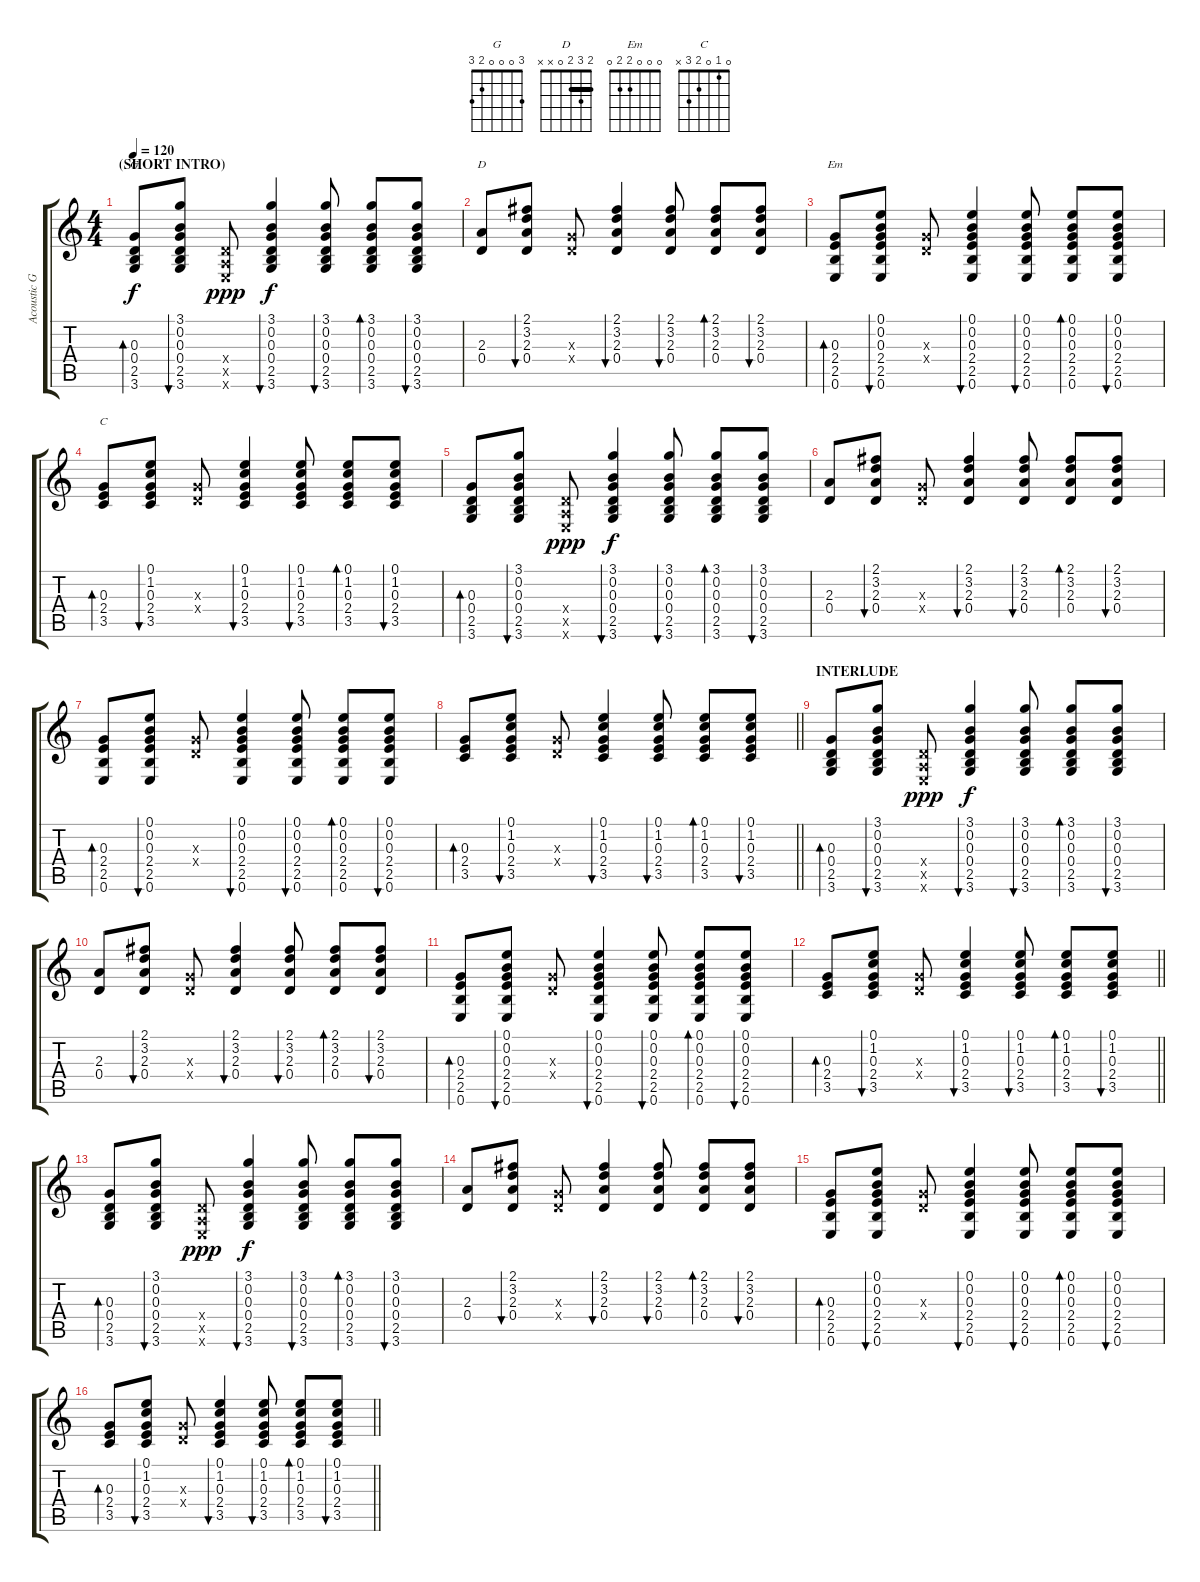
\track ("Acoustic Guitar (R R)" "Acoustic G") {instrument acousticguitarsteel}
\staff {score tabs}
\tuning (E4 B3 G3 D3 A2 E2) {hide}
\chord ("G" 3 0 0 0 2 3)
\chord ("D" 2 3 2 0 x x) {barre 2}
\chord ("Em" 0 0 0 2 2 0)
\chord ("C" 0 1 0 2 3 x)
\ts (4 4)
\section ("" "(SHORT INTRO)")
\tempo 120
\clef g2
\ks c
(0.3 0.4 2.5 3.6).8{bd 60 ch "G" dy f} (3.1 0.2 0.3 0.4 2.5 3.6).8{bu 30} (0.4{x} 0.5{x} 0.6{x}).8{dy ppp} (3.1 0.2 0.3 0.4 2.5 3.6).4{bu 30 dy f} (3.1 0.2 0.3 0.4 2.5 3.6).8{bu 30} (3.1 0.2 0.3 0.4 2.5 3.6).8{bd 30} (3.1 0.2 0.3 0.4 2.5 3.6).8{bu 30} |
(2.3 0.4).8{ch "D"} (2.1 3.2 2.3 0.4).8{bu 60} (0.3{x} 0.4{x}).8 (2.1 3.2 2.3 0.4).4{bu 60} (2.1 3.2 2.3 0.4).8{bu 30} (2.1 3.2 2.3 0.4).8{bd 30} (2.1 3.2 2.3 0.4).8{bu 30} |
(0.3 2.4 2.5 0.6).8{bd 30 ch "Em"} (0.1 0.2 0.3 2.4 2.5 0.6).8{bu 60} (0.3{x} 0.4{x}).8 (0.1 0.2 0.3 2.4 2.5 0.6).4{bu 60} (0.1 0.2 0.3 2.4 2.5 0.6).8{bu 30} (0.1 0.2 0.3 2.4 2.5 0.6).8{bd 30} (0.1 0.2 0.3 2.4 2.5 0.6).8{bu 30} |
(0.3 2.4 3.5).8{bd 60 ch "C"} (0.1 1.2 0.3 2.4 3.5).8{bu 60} (0.3{x} 0.4{x}).8 (0.1 1.2 0.3 2.4 3.5).4{bu 60} (0.1 1.2 0.3 2.4 3.5).8{bu 30} (0.1 1.2 0.3 2.4 3.5).8{bd 30} (0.1 1.2 0.3 2.4 3.5).8{bu 30} |
(0.3 0.4 2.5 3.6).8{bd 60} (3.1 0.2 0.3 0.4 2.5 3.6).8{bu 30} (0.4{x} 0.5{x} 0.6{x}).8{dy ppp} (3.1 0.2 0.3 0.4 2.5 3.6).4{bu 30 dy f} (3.1 0.2 0.3 0.4 2.5 3.6).8{bu 30} (3.1 0.2 0.3 0.4 2.5 3.6).8{bd 30} (3.1 0.2 0.3 0.4 2.5 3.6).8{bu 30} |
(2.3 0.4).8 (2.1 3.2 2.3 0.4).8{bu 60} (0.3{x} 0.4{x}).8 (2.1 3.2 2.3 0.4).4{bu 60} (2.1 3.2 2.3 0.4).8{bu 30} (2.1 3.2 2.3 0.4).8{bd 30} (2.1 3.2 2.3 0.4).8{bu 30} |
(0.3 2.4 2.5 0.6).8{bd 30} (0.1 0.2 0.3 2.4 2.5 0.6).8{bu 60} (0.3{x} 0.4{x}).8 (0.1 0.2 0.3 2.4 2.5 0.6).4{bu 60} (0.1 0.2 0.3 2.4 2.5 0.6).8{bu 30} (0.1 0.2 0.3 2.4 2.5 0.6).8{bd 30} (0.1 0.2 0.3 2.4 2.5 0.6).8{bu 30} |
\barLineRight lightlight
(0.3 2.4 3.5).8{bd 60} (0.1 1.2 0.3 2.4 3.5).8{bu 60} (0.3{x} 0.4{x}).8 (0.1 1.2 0.3 2.4 3.5).4{bu 60} (0.1 1.2 0.3 2.4 3.5).8{bu 30} (0.1 1.2 0.3 2.4 3.5).8{bd 30} (0.1 1.2 0.3 2.4 3.5).8{bu 30} |
\section ("" "INTERLUDE")
(0.3 0.4 2.5 3.6).8{bd 60} (3.1 0.2 0.3 0.4 2.5 3.6).8{bu 30} (0.4{x} 0.5{x} 0.6{x}).8{dy ppp} (3.1 0.2 0.3 0.4 2.5 3.6).4{bu 30 dy f} (3.1 0.2 0.3 0.4 2.5 3.6).8{bu 30} (3.1 0.2 0.3 0.4 2.5 3.6).8{bd 30} (3.1 0.2 0.3 0.4 2.5 3.6).8{bu 30} |
(2.3 0.4).8 (2.1 3.2 2.3 0.4).8{bu 60} (0.3{x} 0.4{x}).8 (2.1 3.2 2.3 0.4).4{bu 60} (2.1 3.2 2.3 0.4).8{bu 30} (2.1 3.2 2.3 0.4).8{bd 30} (2.1 3.2 2.3 0.4).8{bu 30} |
(0.3 2.4 2.5 0.6).8{bd 30} (0.1 0.2 0.3 2.4 2.5 0.6).8{bu 60} (0.3{x} 0.4{x}).8 (0.1 0.2 0.3 2.4 2.5 0.6).4{bu 60} (0.1 0.2 0.3 2.4 2.5 0.6).8{bu 30} (0.1 0.2 0.3 2.4 2.5 0.6).8{bd 30} (0.1 0.2 0.3 2.4 2.5 0.6).8{bu 30} |
\barLineRight lightlight
(0.3 2.4 3.5).8{bd 60} (0.1 1.2 0.3 2.4 3.5).8{bu 60} (0.3{x} 0.4{x}).8 (0.1 1.2 0.3 2.4 3.5).4{bu 60} (0.1 1.2 0.3 2.4 3.5).8{bu 30} (0.1 1.2 0.3 2.4 3.5).8{bd 30} (0.1 1.2 0.3 2.4 3.5).8{bu 30} |
(0.3 0.4 2.5 3.6).8{bd 60} (3.1 0.2 0.3 0.4 2.5 3.6).8{bu 30} (0.4{x} 0.5{x} 0.6{x}).8{dy ppp} (3.1 0.2 0.3 0.4 2.5 3.6).4{bu 30 dy f} (3.1 0.2 0.3 0.4 2.5 3.6).8{bu 30} (3.1 0.2 0.3 0.4 2.5 3.6).8{bd 30} (3.1 0.2 0.3 0.4 2.5 3.6).8{bu 30} |
(2.3 0.4).8 (2.1 3.2 2.3 0.4).8{bu 60} (0.3{x} 0.4{x}).8 (2.1 3.2 2.3 0.4).4{bu 60} (2.1 3.2 2.3 0.4).8{bu 30} (2.1 3.2 2.3 0.4).8{bd 30} (2.1 3.2 2.3 0.4).8{bu 30} |
(0.3 2.4 2.5 0.6).8{bd 30} (0.1 0.2 0.3 2.4 2.5 0.6).8{bu 60} (0.3{x} 0.4{x}).8 (0.1 0.2 0.3 2.4 2.5 0.6).4{bu 60} (0.1 0.2 0.3 2.4 2.5 0.6).8{bu 30} (0.1 0.2 0.3 2.4 2.5 0.6).8{bd 30} (0.1 0.2 0.3 2.4 2.5 0.6).8{bu 30} |
\barLineRight lightlight
(0.3 2.4 3.5).8{bd 60} (0.1 1.2 0.3 2.4 3.5).8{bu 60} (0.3{x} 0.4{x}).8 (0.1 1.2 0.3 2.4 3.5).4{bu 60} (0.1 1.2 0.3 2.4 3.5).8{bu 30} (0.1 1.2 0.3 2.4 3.5).8{bd 30} (0.1 1.2 0.3 2.4 3.5).8{bu 30}
